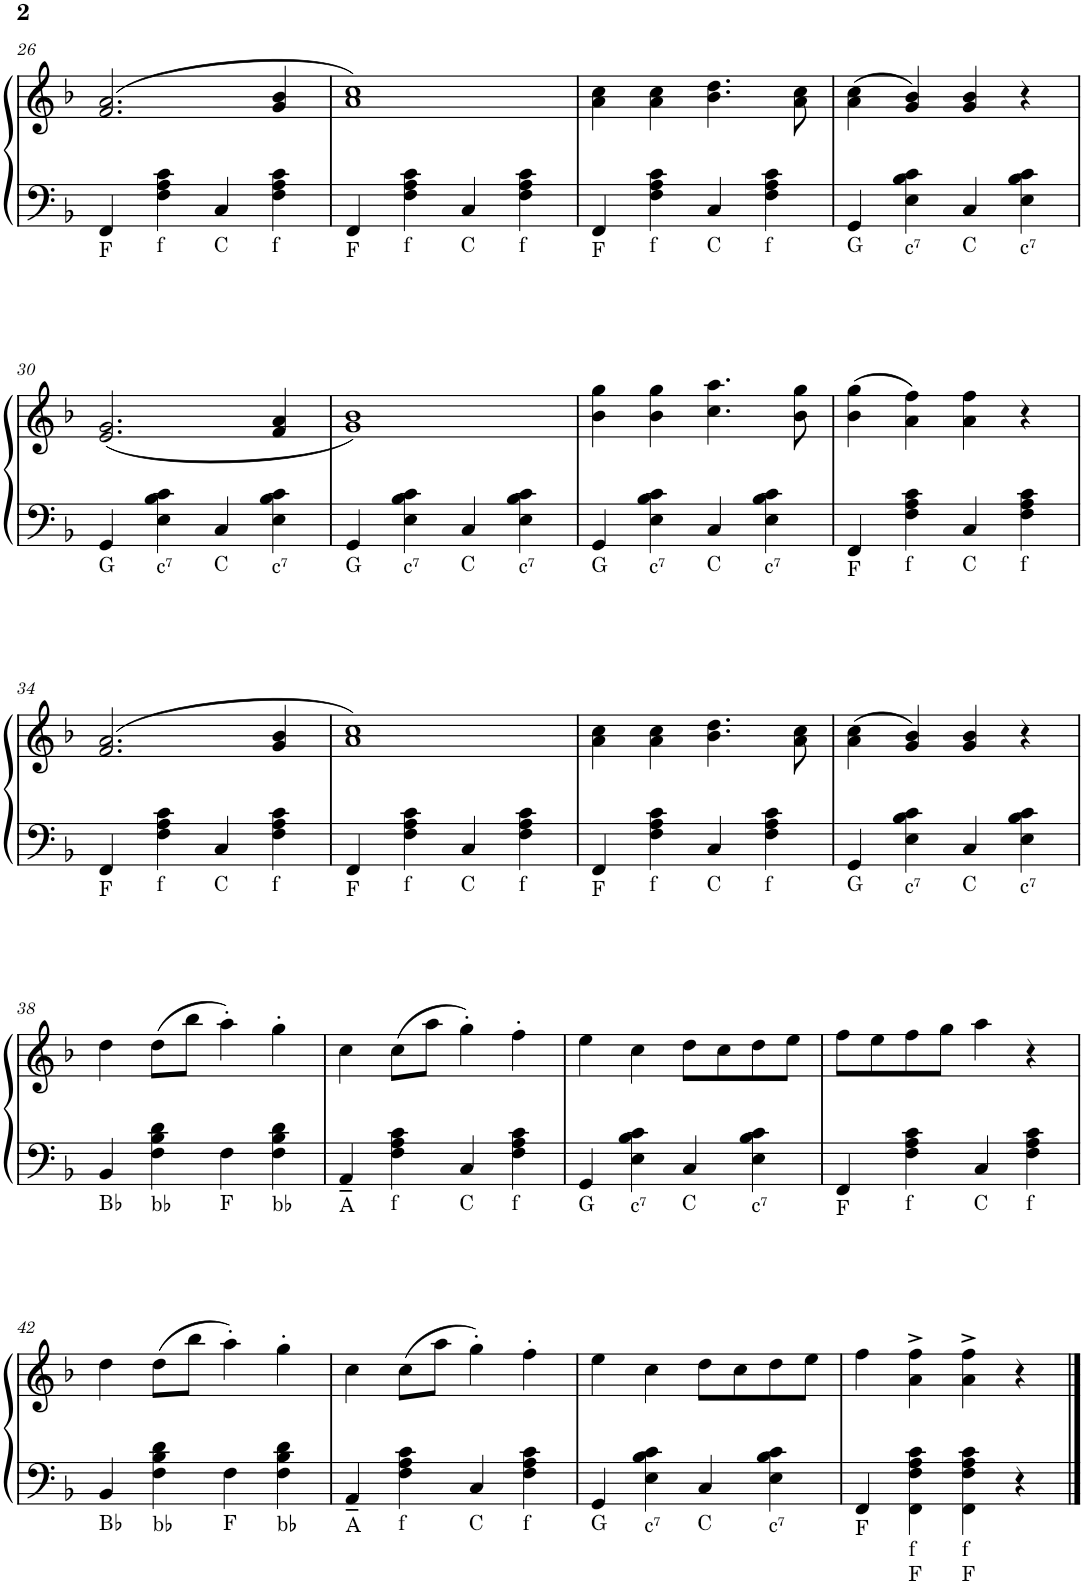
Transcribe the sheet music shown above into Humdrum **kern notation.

**kern	**kern	**kern
*part1	*part1	*part1
*staff3	*staff2	*staff1
*I"Accordion	*	*
*I'Acc.	*	*
!!LO:PB:g=z
*clefF4	*clefF4	*clefG2
*k[b-]	*k[b-]	*k[b-]
*M2/2	*M2/2	*M2/2
*met(c|)	*met(c|)	*met(c|)
=26	=26	=26
!LO:TX:b:t=F	!	!
4FF/	4FF	(2.f/ 2.a/
!LO:TX:b:t=f	!	!
4F\ 4A\ 4c\	4F	.
!LO:TX:b:t=C	!	!
4C/	4C	.
!LO:TX:b:t=f	!	!
4F\ 4A\ 4c\	4F	4g/ 4b-/
=27	=27	=27
!LO:TX:b:t=F	!	!
4FF/	4FF	1a 1cc)
!LO:TX:b:t=f	!	!
4F\ 4A\ 4c\	4F	.
!LO:TX:b:t=C	!	!
4C/	4C	.
!LO:TX:b:t=f	!	!
4F\ 4A\ 4c\	4F	.
=28	=28	=28
!LO:TX:b:t=F	!	!
4FF/	4FF	4a\ 4cc\
!LO:TX:b:t=f	!	!
4F\ 4A\ 4c\	4F	4a\ 4cc\
!LO:TX:b:t=C	!	!
4C/	4C	4.b-\ 4.dd\
!LO:TX:b:t=f	!	!
4F\ 4A\ 4c\	4F	.
.	.	8a\ 8cc\
=29	=29	=29
!LO:TX:b:t=G	!	!
4GG/	4GG	(4a\ 4cc\
!LO:TX:b:t=c⁷	!	!
4E\ 4B-\ 4c\	4c	4g/ 4b-/)
!LO:TX:b:t=C	!	!
4C/	4C	4g/ 4b-/
!LO:TX:b:t=c⁷	!	!
4E\ 4B-\ 4c\	4c	4r
!!LO:LB:g=z
=30	=30	=30
!LO:TX:b:t=G	!	!
4GG/	4GG	(2.e/ 2.g/
!LO:TX:b:t=c⁷	!	!
4E\ 4B-\ 4c\	4c	.
!LO:TX:b:t=C	!	!
4C/	4C	.
!LO:TX:b:t=c⁷	!	!
4E\ 4B-\ 4c\	4c	4f/ 4a/
=31	=31	=31
!LO:TX:b:t=G	!	!
4GG/	4GG	1g 1b-)
!LO:TX:b:t=c⁷	!	!
4E\ 4B-\ 4c\	4c	.
!LO:TX:b:t=C	!	!
4C/	4C	.
!LO:TX:b:t=c⁷	!	!
4E\ 4B-\ 4c\	4c	.
=32	=32	=32
!LO:TX:b:t=G	!	!
4GG/	4GG	4b-\ 4gg\
!LO:TX:b:t=c⁷	!	!
4E\ 4B-\ 4c\	4c	4b-\ 4gg\
!LO:TX:b:t=C	!	!
4C/	4C	4.cc\ 4.aa\
!LO:TX:b:t=c⁷	!	!
4E\ 4B-\ 4c\	4c	.
.	.	8b-\ 8gg\
=33	=33	=33
!LO:TX:b:t=F	!	!
4FF/	4FF	(4b-\ 4gg\
!LO:TX:b:t=f	!	!
4F\ 4A\ 4c\	4F	4a\ 4ff\)
!LO:TX:b:t=C	!	!
4C/	4C	4a\ 4ff\
!LO:TX:b:t=f	!	!
4F\ 4A\ 4c\	4F	4r
!!LO:LB:g=z
=34	=34	=34
!LO:TX:b:t=F	!	!
4FF/	4FF	(2.f/ 2.a/
!LO:TX:b:t=f	!	!
4F\ 4A\ 4c\	4F	.
!LO:TX:b:t=C	!	!
4C/	4C	.
!LO:TX:b:t=f	!	!
4F\ 4A\ 4c\	4F	4g/ 4b-/
=35	=35	=35
!LO:TX:b:t=F	!	!
4FF/	4FF	1a 1cc)
!LO:TX:b:t=f	!	!
4F\ 4A\ 4c\	4F	.
!LO:TX:b:t=C	!	!
4C/	4C	.
!LO:TX:b:t=f	!	!
4F\ 4A\ 4c\	4F	.
=36	=36	=36
!LO:TX:b:t=F	!	!
4FF/	4FF	4a\ 4cc\
!LO:TX:b:t=f	!	!
4F\ 4A\ 4c\	4F	4a\ 4cc\
!LO:TX:b:t=C	!	!
4C/	4C	4.b-\ 4.dd\
!LO:TX:b:t=f	!	!
4F\ 4A\ 4c\	4F	.
.	.	8a\ 8cc\
=37	=37	=37
!LO:TX:b:t=G	!	!
4GG/	4GG	(4a\ 4cc\
!LO:TX:b:t=c⁷	!	!
4E\ 4B-\ 4c\	4c	4g/ 4b-/)
!LO:TX:b:t=C	!	!
4C/	4C	4g/ 4b-/
!LO:TX:b:t=c⁷	!	!
4E\ 4B-\ 4c\	4c	4r
!!LO:LB:g=z
=38	=38	=38
!LO:TX:b:t=B♭	!	!
4BB-/	4BB-	4dd\
!LO:TX:b:t=b♭	!	!
4F\ 4B-\ 4d\	4B-	(8dd\L
.	.	8bb-\J
!LO:TX:b:t=F	!	!
4F\	4F	4aa'\)
!LO:TX:b:t=b♭	!	!
4F\ 4B-\ 4d\	4B-	4gg'\
=39	=39	=39
!LO:TX:b:t=A	!	!
4AA~/	4AA~	4cc\
!LO:TX:b:t=f	!	!
4F\ 4A\ 4c\	4F	(8cc\L
.	.	8aa\J
!LO:TX:b:t=C	!	!
4C/	4C	4gg'\)
!LO:TX:b:t=f	!	!
4F\ 4A\ 4c\	4F	4ff'\
=40	=40	=40
!LO:TX:b:t=G	!	!
4GG/	4GG	4ee\
!LO:TX:b:t=c⁷	!	!
4E\ 4B-\ 4c\	4c	4cc\
!LO:TX:b:t=C	!	!
4C/	4C	8dd\L
.	.	8cc\
!LO:TX:b:t=c⁷	!	!
4E\ 4B-\ 4c\	4c	8dd\
.	.	8ee\J
=41	=41	=41
!LO:TX:b:t=F	!	!
4FF/	4FF	8ff\L
.	.	8ee\
!LO:TX:b:t=f	!	!
4F\ 4A\ 4c\	4F	8ff\
.	.	8gg\J
!LO:TX:b:t=C	!	!
4C/	4C	4aa\
!LO:TX:b:t=f	!	!
4F\ 4A\ 4c\	4F	4r
!!LO:LB:g=z
=42	=42	=42
!LO:TX:b:t=B♭	!	!
4BB-/	4BB-	4dd\
!LO:TX:b:t=b♭	!	!
4F\ 4B-\ 4d\	4B-	(8dd\L
.	.	8bb-\J
!LO:TX:b:t=F	!	!
4F\	4F	4aa'\)
!LO:TX:b:t=b♭	!	!
4F\ 4B-\ 4d\	4B-	4gg'\
=43	=43	=43
!LO:TX:b:t=A	!	!
4AA~/	4AA~	4cc\
!LO:TX:b:t=f	!	!
4F\ 4A\ 4c\	4F	(8cc\L
.	.	8aa\J
!LO:TX:b:t=C	!	!
4C/	4C	4gg'\)
!LO:TX:b:t=f	!	!
4F\ 4A\ 4c\	4F	4ff'\
=44	=44	=44
!LO:TX:b:t=G	!	!
4GG/	4GG	4ee\
!LO:TX:b:t=c⁷	!	!
4E\ 4B-\ 4c\	4c	4cc\
!LO:TX:b:t=C	!	!
4C/	4C	8dd\L
.	.	8cc\
!LO:TX:b:t=c⁷	!	!
4E\ 4B-\ 4c\	4c	8dd\
.	.	8ee\J
=45	=45	=45
!LO:TX:b:t=F	!	!
4FF/	4FF	4ff\
!LO:TX:b:t=f	!	!
!LO:TX:b:t=F	!	!
4FF\ 4F\ 4A\ 4c\	4FF 4F	4a\^ 4ff\^
!LO:TX:b:t=f	!	!
!LO:TX:b:t=F	!	!
4FF\ 4F\ 4A\ 4c\	4FF 4F	4a\^ 4ff\^
4r	4r	4r
==	==	==
*-	*-	*-
